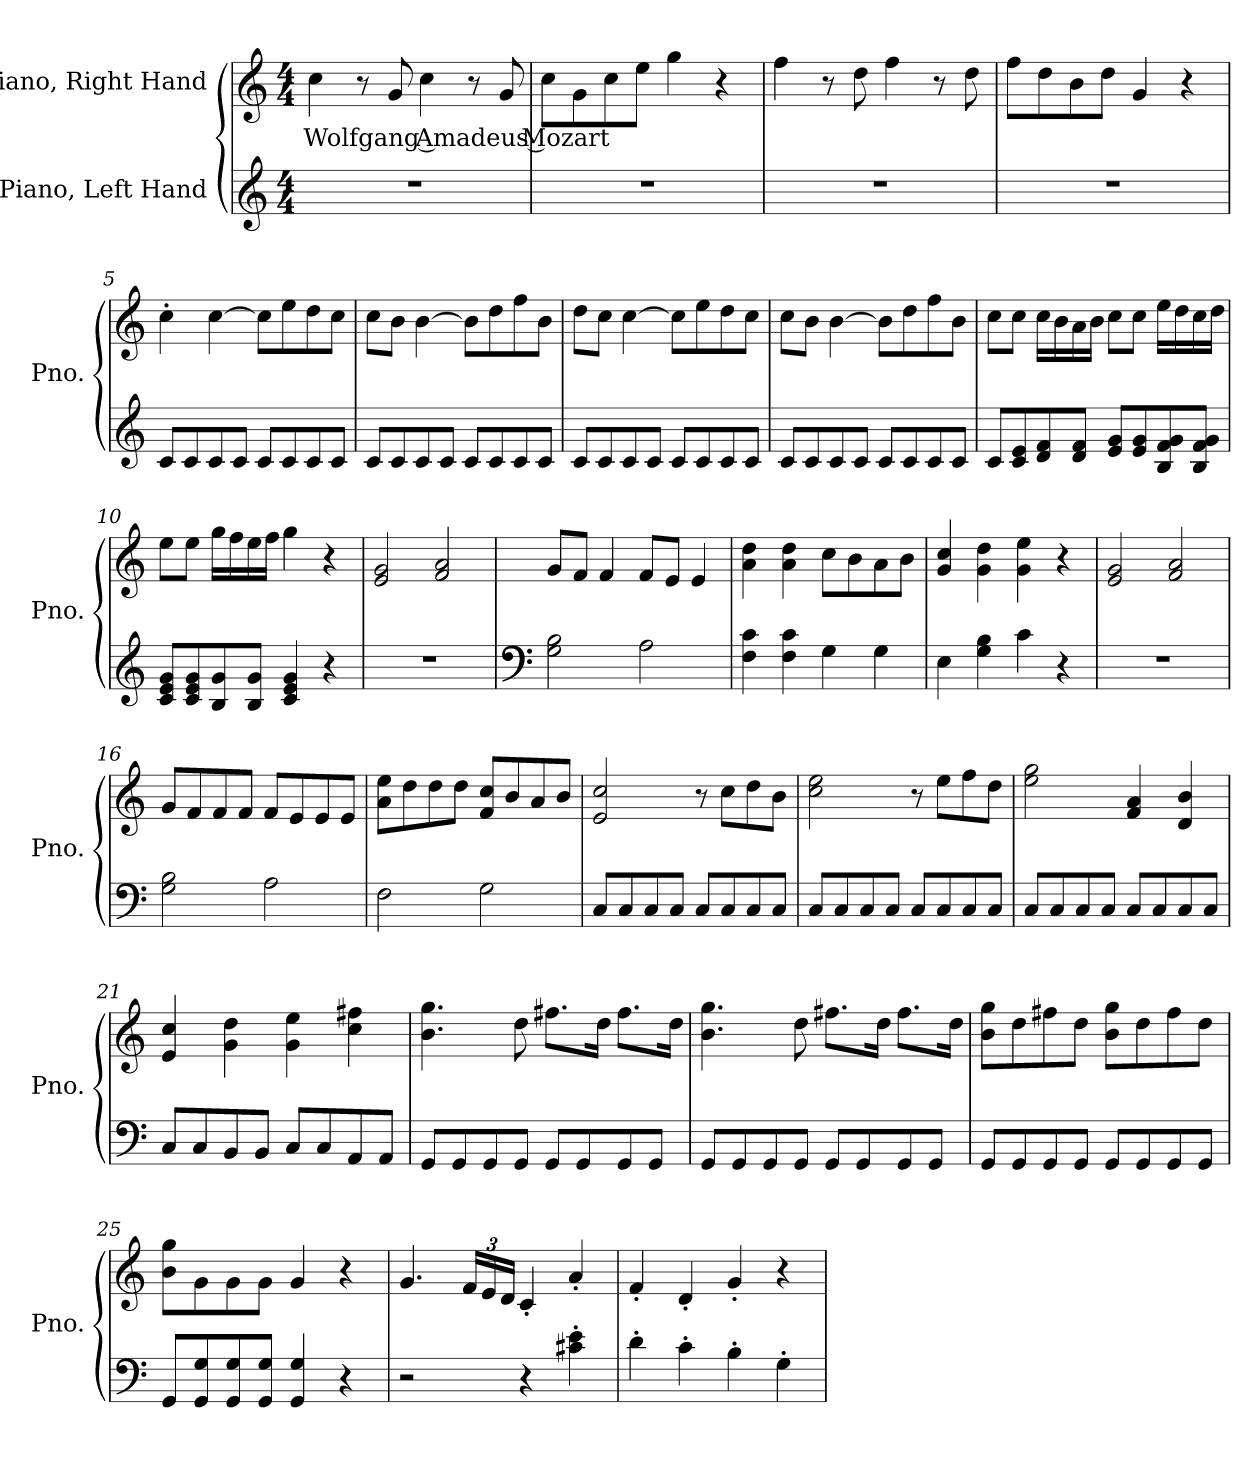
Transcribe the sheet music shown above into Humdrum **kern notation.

**kern	**kern	**text
*part2	*part1	*part1
*staff2	*staff1	*staff1
*I"Piano, Left Hand	*I"Piano, Right Hand	*
*I'Pno.	*I'Pno.	*
*clefG2	*clefG2	*
*k[]	*k[]	*
*M4/4	*M4/4	*
*MM100	*MM100	*
=1	=1	=1
!	!	!LO:LY:b
1r	4cc\	Wolfgang Amadeus Mozart
.	8r	.
.	8g/	.
.	4cc\	.
.	8r	.
.	8g/	.
=2	=2	=2
1r	8cc\L	.
.	8g\	.
.	8cc\	.
.	8ee\J	.
.	4gg\	.
.	4r	.
=3	=3	=3
1r	4ff\	.
.	8r	.
.	8dd\	.
.	4ff\	.
.	8r	.
.	8dd\	.
!!LO:LB:g=z
=4	=4	=4
1r	8ff\L	.
.	8dd\	.
.	8b\	.
.	8dd\J	.
.	4g/	.
.	4r	.
=5	=5	=5
8c/L	4cc'\	.
8c/	.	.
8c/	[4cc\	.
8c/J	.	.
8c/L	8cc\L]	.
8c/	8ee\	.
8c/	8dd\	.
8c/J	8cc\J	.
=6	=6	=6
8c/L	8cc\L	.
8c/	8b\J	.
8c/	[4b\	.
8c/J	.	.
8c/L	8b\L]	.
8c/	8dd\	.
8c/	8ff\	.
8c/J	8b\J	.
=7	=7	=7
8c/L	8dd\L	.
8c/	8cc\J	.
8c/	[4cc\	.
8c/J	.	.
8c/L	8cc\L]	.
8c/	8ee\	.
8c/	8dd\	.
8c/J	8cc\J	.
!!LO:LB:g=z
=8	=8	=8
8c/L	8cc\L	.
8c/	8b\J	.
8c/	[4b\	.
8c/J	.	.
8c/L	8b\L]	.
8c/	8dd\	.
8c/	8ff\	.
8c/J	8b\J	.
=9	=9	=9
8c/L	8cc\L	.
8c/ 8e/	8cc\J	.
8d/ 8f/	16cc\LL	.
.	16b\	.
8d/ 8f/J	16a\	.
.	16b\JJ	.
8e/ 8g/L	8cc\L	.
8e/ 8g/	8cc\J	.
8B/ 8f/ 8g/	16ee\LL	.
.	16dd\	.
8B/ 8f/ 8g/J	16cc\	.
.	16dd\JJ	.
=10	=10	=10
8c/ 8e/ 8g/L	8ee\L	.
8c/ 8e/ 8g/	8ee\J	.
8B/ 8g/	16gg\LL	.
.	16ff\	.
8B/ 8g/J	16ee\	.
.	16ff\JJ	.
4c/ 4e/ 4g/	4gg\	.
4r	4r	.
=11	=11	=11
1r	2e/ 2g/	.
.	2f/ 2a/	.
=12	=12	=12
*clefF4	*	*
2G\ 2B\	8g/L	.
.	8f/J	.
.	4f/	.
2A\	8f/L	.
.	8e/J	.
.	4e/	.
!!LO:LB:g=z
=13	=13	=13
4F\ 4c\	4a\ 4dd\	.
4F\ 4c\	4a\ 4dd\	.
4G\	8cc\L	.
.	8b\	.
4G\	8a\	.
.	8b\J	.
=14	=14	=14
4E\	4g/ 4cc/	.
4G\ 4B\	4g\ 4dd\	.
4c\	4g\ 4ee\	.
4r	4r	.
=15	=15	=15
1r	2e/ 2g/	.
.	2f/ 2a/	.
=16	=16	=16
2G\ 2B\	8g/L	.
.	8f/	.
.	8f/	.
.	8f/J	.
2A\	8f/L	.
.	8e/	.
.	8e/	.
.	8e/J	.
=17	=17	=17
2F\	8a\ 8ee\L	.
.	8dd\	.
.	8dd\	.
.	8dd\J	.
2G\	8f/ 8cc/L	.
.	8b/	.
.	8a/	.
.	8b/J	.
=18	=18	=18
8C/L	2e/ 2cc/	.
8C/	.	.
8C/	.	.
8C/J	.	.
8C/L	8r	.
8C/	8cc\L	.
8C/	8dd\	.
8C/J	8b\J	.
!!LO:LB:g=z
=19	=19	=19
8C/L	2cc\ 2ee\	.
8C/	.	.
8C/	.	.
8C/J	.	.
8C/L	8r	.
8C/	8ee\L	.
8C/	8ff\	.
8C/J	8dd\J	.
=20	=20	=20
8C/L	2ee\ 2gg\	.
8C/	.	.
8C/	.	.
8C/J	.	.
8C/L	4f/ 4a/	.
8C/	.	.
8C/	4d/ 4b/	.
8C/J	.	.
=21	=21	=21
8C/L	4e/ 4cc/	.
8C/	.	.
8BB/	4g\ 4dd\	.
8BB/J	.	.
8C/L	4g\ 4ee\	.
8C/	.	.
8AA/	4cc\ 4ff#X\	.
8AA/J	.	.
=22	=22	=22
8GG/L	4.b\ 4.gg\	.
8GG/	.	.
8GG/	.	.
8GG/J	8dd\	.
8GG/L	8.ff#X\L	.
8GG/	.	.
.	16dd\Jk	.
8GG/	8.ff#\L	.
8GG/J	.	.
.	16dd\Jk	.
!!LO:LB:g=z
=23	=23	=23
8GG/L	4.b\ 4.gg\	.
8GG/	.	.
8GG/	.	.
8GG/J	8dd\	.
8GG/L	8.ff#X\L	.
8GG/	.	.
.	16dd\Jk	.
8GG/	8.ff#\L	.
8GG/J	.	.
.	16dd\Jk	.
=24	=24	=24
8GG/L	8b\ 8gg\L	.
8GG/	8dd\	.
8GG/	8ff#X\	.
8GG/J	8dd\J	.
8GG/L	8b\ 8gg\L	.
8GG/	8dd\	.
8GG/	8ff#\	.
8GG/J	8dd\J	.
=25	=25	=25
8GG/L	8b\ 8gg\L	.
8GG/ 8G/	8g\	.
8GG/ 8G/	8g\	.
8GG/ 8G/J	8g\J	.
4GG/ 4G/	4g/	.
4r	4r	.
=26	=26	=26
2r	4.g/	.
*	*Xbrackettup	*
.	24f/LL	.
.	24e/	.
.	24d/JJ	.
4r	4c'/	.
4c#X\' 4e\'	4a'/	.
=27	=27	=27
4d'\	4f'/	.
4c'\	4d'/	.
4B'\	4g'/	.
4G'\	4r	.
=	=	=
*-	*-	*-
